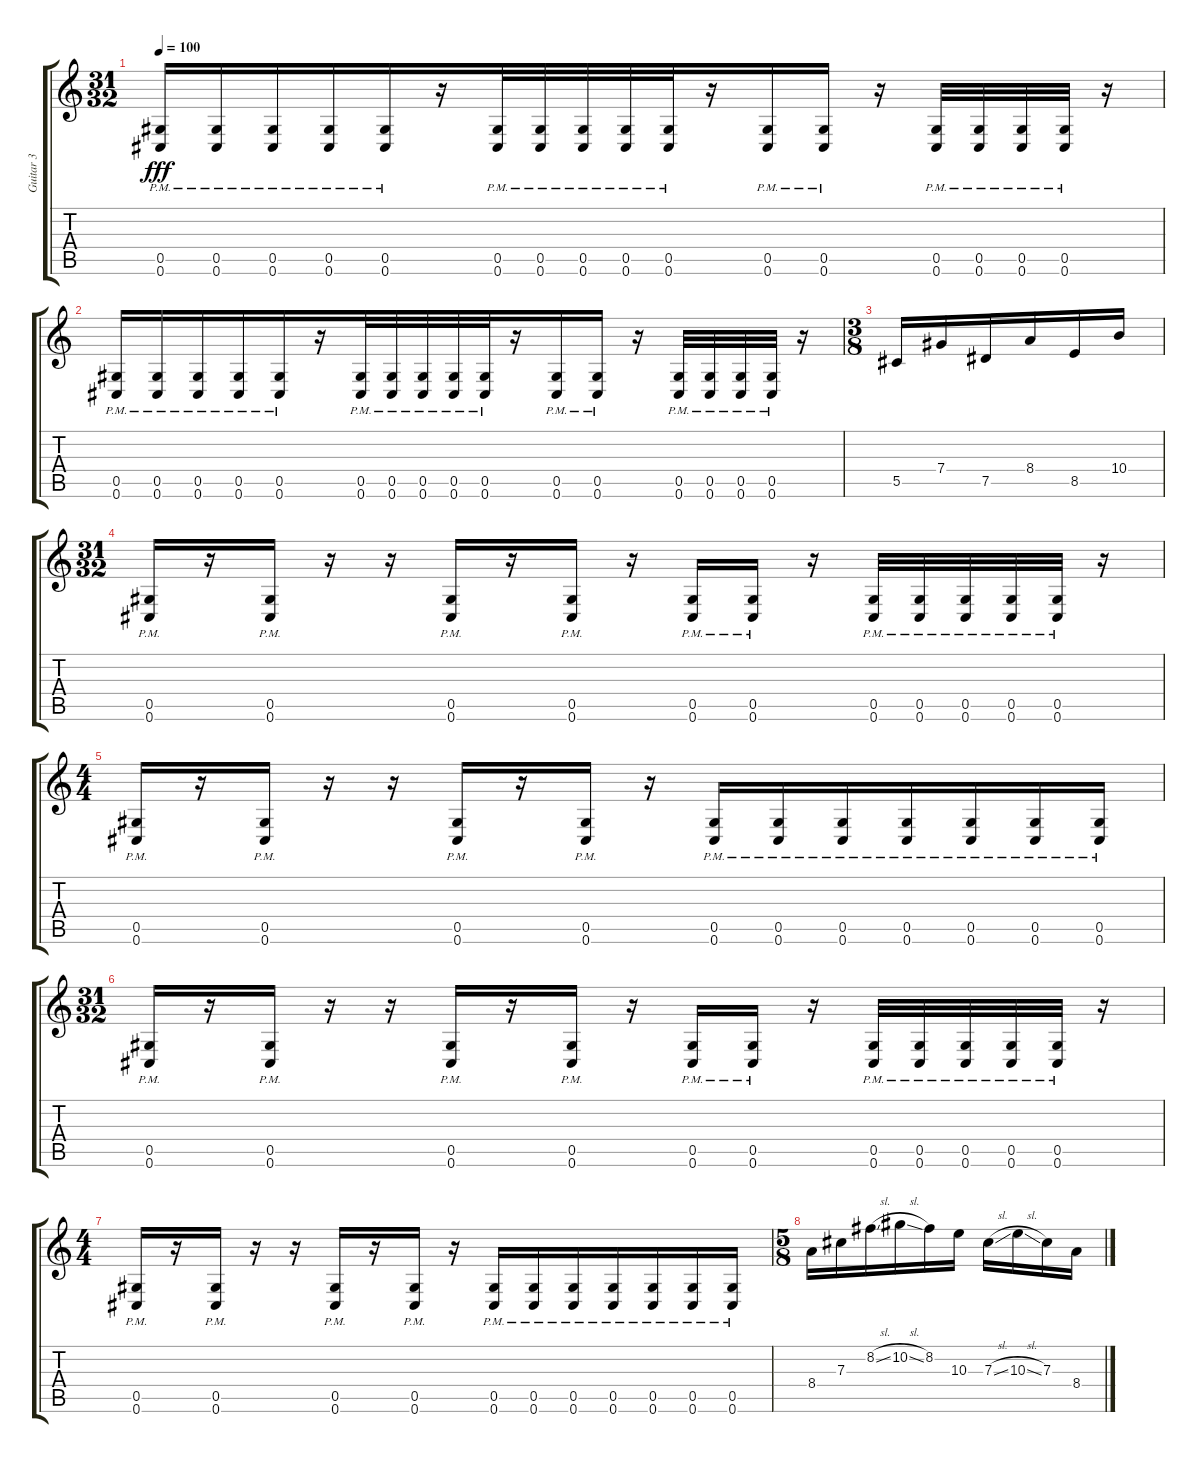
\track ("Guitar 3" "Guitar 3") {instrument distortionguitar}
\staff {score tabs}
\tuning (Eb4 Bb3 Gb3 Db3 Ab2 Db2) {hide}
\ts (31 32)
\tempo 100
\clef g2
\ks c
(0.5{pm} 0.6{pm}).16{dy fff beam merge} (0.5{pm} 0.6{pm}).16{beam merge} (0.5{pm} 0.6{pm}).16{beam merge} (0.5{pm} 0.6{pm}).16{beam merge} (0.5{pm} 0.6{pm}).16 r.16 (0.5{pm} 0.6{pm}).32{beam merge} (0.5{pm} 0.6{pm}).32{beam merge} (0.5{pm} 0.6{pm}).32{beam merge} (0.5{pm} 0.6{pm}).32{beam merge} (0.5{pm} 0.6{pm}).32 r.16 (0.5{pm} 0.6{pm}).16{beam merge} (0.5{pm} 0.6{pm}).16 r.16 (0.5{pm} 0.6{pm}).32{beam merge} (0.5{pm} 0.6{pm}).32{beam merge} (0.5{pm} 0.6{pm}).32{beam merge} (0.5{pm} 0.6{pm}).32 r.16 |
(0.5{pm} 0.6{pm}).16{beam merge} (0.5{pm} 0.6{pm}).16{beam merge} (0.5{pm} 0.6{pm}).16{beam merge} (0.5{pm} 0.6{pm}).16{beam merge} (0.5{pm} 0.6{pm}).16 r.16 (0.5{pm} 0.6{pm}).32{beam merge} (0.5{pm} 0.6{pm}).32{beam merge} (0.5{pm} 0.6{pm}).32{beam merge} (0.5{pm} 0.6{pm}).32{beam merge} (0.5{pm} 0.6{pm}).32 r.16 (0.5{pm} 0.6{pm}).16{beam merge} (0.5{pm} 0.6{pm}).16 r.16 (0.5{pm} 0.6{pm}).32{beam merge} (0.5{pm} 0.6{pm}).32{beam merge} (0.5{pm} 0.6{pm}).32{beam merge} (0.5{pm} 0.6{pm}).32 r.16 |
\ts (3 8)
5.5.16 7.4.16 7.5.16 8.4.16 8.5.16 10.4.16 |
\ts (31 32)
(0.5{pm} 0.6{pm}).16 r.16 (0.5{pm} 0.6{pm}).16 r.16 r.16 (0.5{pm} 0.6{pm}).16 r.16 (0.5{pm} 0.6{pm}).16 r.16 (0.5{pm} 0.6{pm}).16{beam merge} (0.5{pm} 0.6{pm}).16 r.16 (0.5{pm} 0.6{pm}).32{beam merge} (0.5{pm} 0.6{pm}).32{beam merge} (0.5{pm} 0.6{pm}).32{beam merge} (0.5{pm} 0.6{pm}).32{beam merge} (0.5{pm} 0.6{pm}).32 r.16 |
\ts (4 4)
(0.5{pm} 0.6{pm}).16 r.16 (0.5{pm} 0.6{pm}).16 r.16 r.16 (0.5{pm} 0.6{pm}).16 r.16 (0.5{pm} 0.6{pm}).16 r.16 (0.5{pm} 0.6{pm}).16{beam merge} (0.5{pm} 0.6{pm}).16{beam merge} (0.5{pm} 0.6{pm}).16{beam merge} (0.5{pm} 0.6{pm}).16{beam merge} (0.5{pm} 0.6{pm}).16{beam merge} (0.5{pm} 0.6{pm}).16 (0.5{pm} 0.6{pm}).16 |
\ts (31 32)
(0.5{pm} 0.6{pm}).16 r.16 (0.5{pm} 0.6{pm}).16 r.16 r.16 (0.5{pm} 0.6{pm}).16 r.16 (0.5{pm} 0.6{pm}).16 r.16 (0.5{pm} 0.6{pm}).16{beam merge} (0.5{pm} 0.6{pm}).16 r.16 (0.5{pm} 0.6{pm}).32{beam merge} (0.5{pm} 0.6{pm}).32{beam merge} (0.5{pm} 0.6{pm}).32{beam merge} (0.5{pm} 0.6{pm}).32{beam merge} (0.5{pm} 0.6{pm}).32 r.16 |
\ts (4 4)
(0.5{pm} 0.6{pm}).16 r.16 (0.5{pm} 0.6{pm}).16 r.16 r.16 (0.5{pm} 0.6{pm}).16 r.16 (0.5{pm} 0.6{pm}).16 r.16 (0.5{pm} 0.6{pm}).16{beam merge} (0.5{pm} 0.6{pm}).16{beam merge} (0.5{pm} 0.6{pm}).16{beam merge} (0.5{pm} 0.6{pm}).16{beam merge} (0.5{pm} 0.6{pm}).16{beam merge} (0.5{pm} 0.6{pm}).16 (0.5{pm} 0.6{pm}).16 |
\ts (5 8)
8.4.16 7.3.16 8.2{sl}.16 10.2{sl}.16 8.2.16 10.3.16 7.3{sl}.16 10.3{sl}.16 7.3.16 8.4{sl}.16
